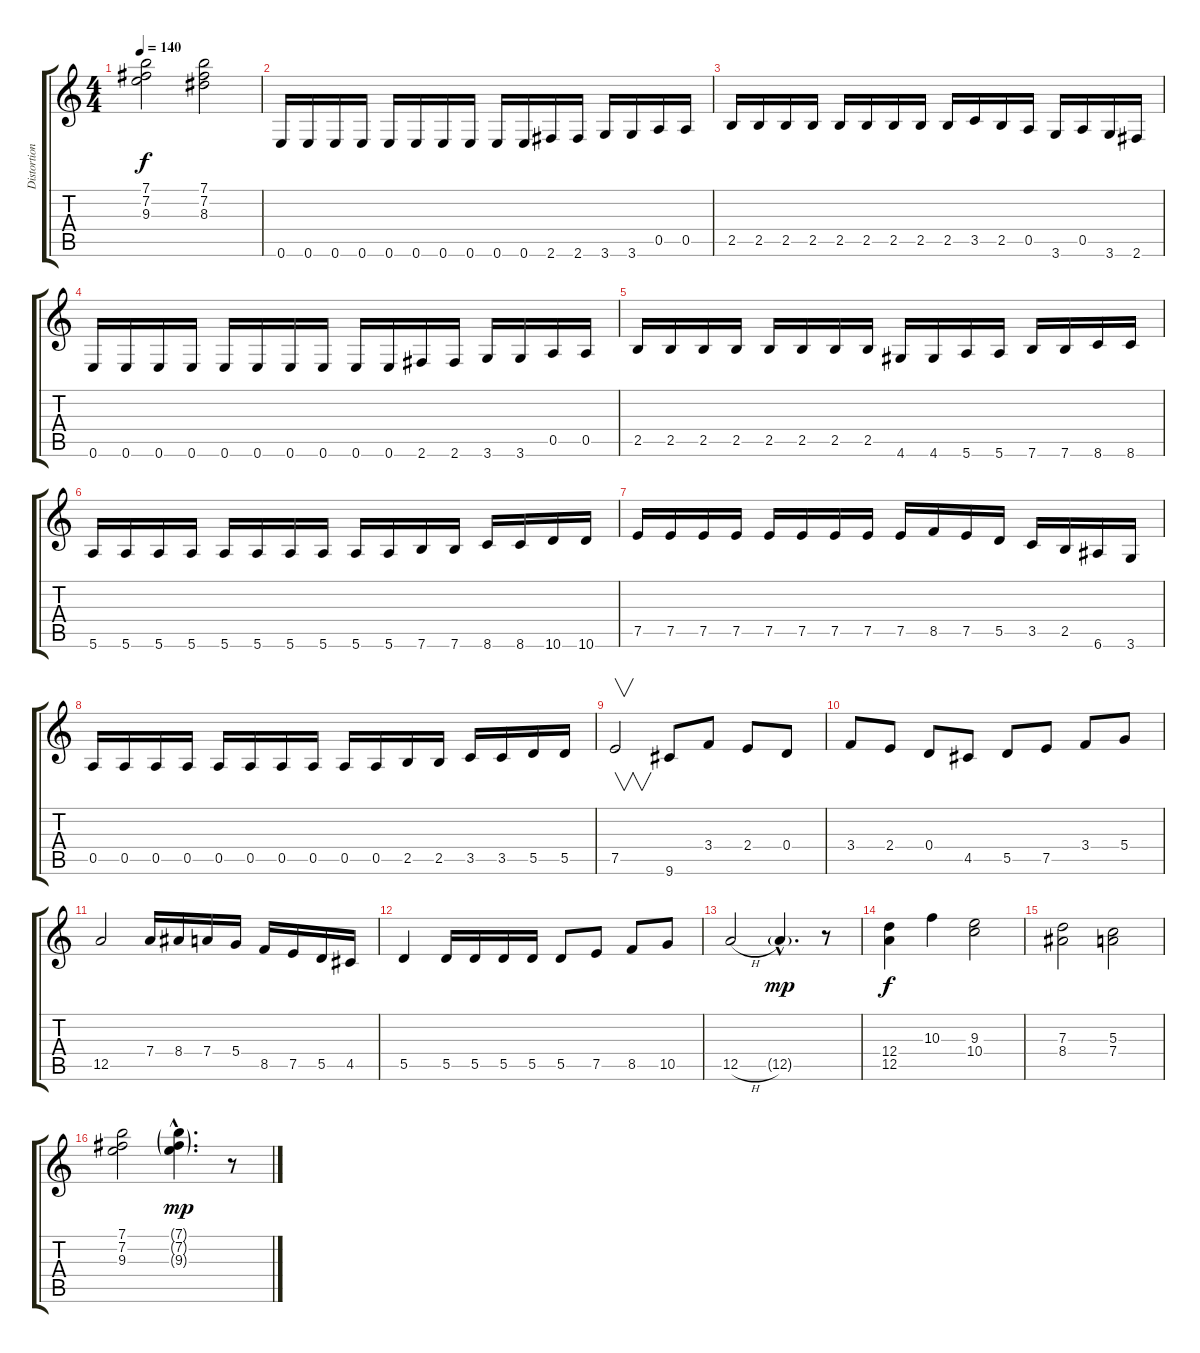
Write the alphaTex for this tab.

\track ("Distortion Guitar" "Distortion") {instrument overdrivenguitar}
\staff {score tabs}
\tuning (E4 B3 G3 D3 A2 E2) {hide}
\ts (4 4)
\tempo 140
\clef g2
\ks c
(7.1 7.2 9.3).2{dy f} (7.1 7.2 8.3).2 |
0.6.16 0.6.16 0.6.16 0.6.16 0.6.16 0.6.16 0.6.16 0.6.16 0.6.16 0.6.16 2.6.16 2.6.16 3.6.16 3.6.16 0.5.16 0.5.16 |
2.5.16 2.5.16 2.5.16 2.5.16 2.5.16 2.5.16 2.5.16 2.5.16 2.5.16 3.5.16 2.5.16 0.5.16 3.6.16 0.5.16 3.6.16 2.6.16 |
0.6.16 0.6.16 0.6.16 0.6.16 0.6.16 0.6.16 0.6.16 0.6.16 0.6.16 0.6.16 2.6.16 2.6.16 3.6.16 3.6.16 0.5.16 0.5.16 |
2.5.16 2.5.16 2.5.16 2.5.16 2.5.16 2.5.16 2.5.16 2.5.16 4.6.16 4.6.16 5.6.16 5.6.16 7.6.16 7.6.16 8.6.16 8.6.16 |
5.6.16 5.6.16 5.6.16 5.6.16 5.6.16 5.6.16 5.6.16 5.6.16 5.6.16 5.6.16 7.6.16 7.6.16 8.6.16 8.6.16 10.6.16 10.6.16 |
7.5.16 7.5.16 7.5.16 7.5.16 7.5.16 7.5.16 7.5.16 7.5.16 7.5.16 8.5.16 7.5.16 5.5.16 3.5.16 2.5.16 6.6.16 3.6.16 |
0.5.16 0.5.16 0.5.16 0.5.16 0.5.16 0.5.16 0.5.16 0.5.16 0.5.16 0.5.16 2.5.16 2.5.16 3.5.16 3.5.16 5.5.16 5.5.16 |
7.5.2{v} 9.6.8 3.4.8 2.4.8 0.4.8 |
3.4.8 2.4.8 0.4.8 4.5.8 5.5.8 7.5.8 3.4.8 5.4.8 |
12.5.2 7.4.16 8.4.16 7.4.16 5.4.16 8.5.16 7.5.16 5.5.16 4.5.16 |
5.5.4 5.5.16 5.5.16 5.5.16 5.5.16 5.5.8 7.5.8 8.5.8 10.5.8 |
12.5{h}.2 12.5{g hac}.4{d dy mp} r.8 |
(12.4 12.5).4{dy f} 10.3.4 (9.3 10.4).2 |
(7.3 8.4).2 (5.3 7.4).2 |
(7.1 7.2 9.3).2 (7.1{g hac} 7.2{g hac} 9.3{g hac}).4{d dy mp} r.8
